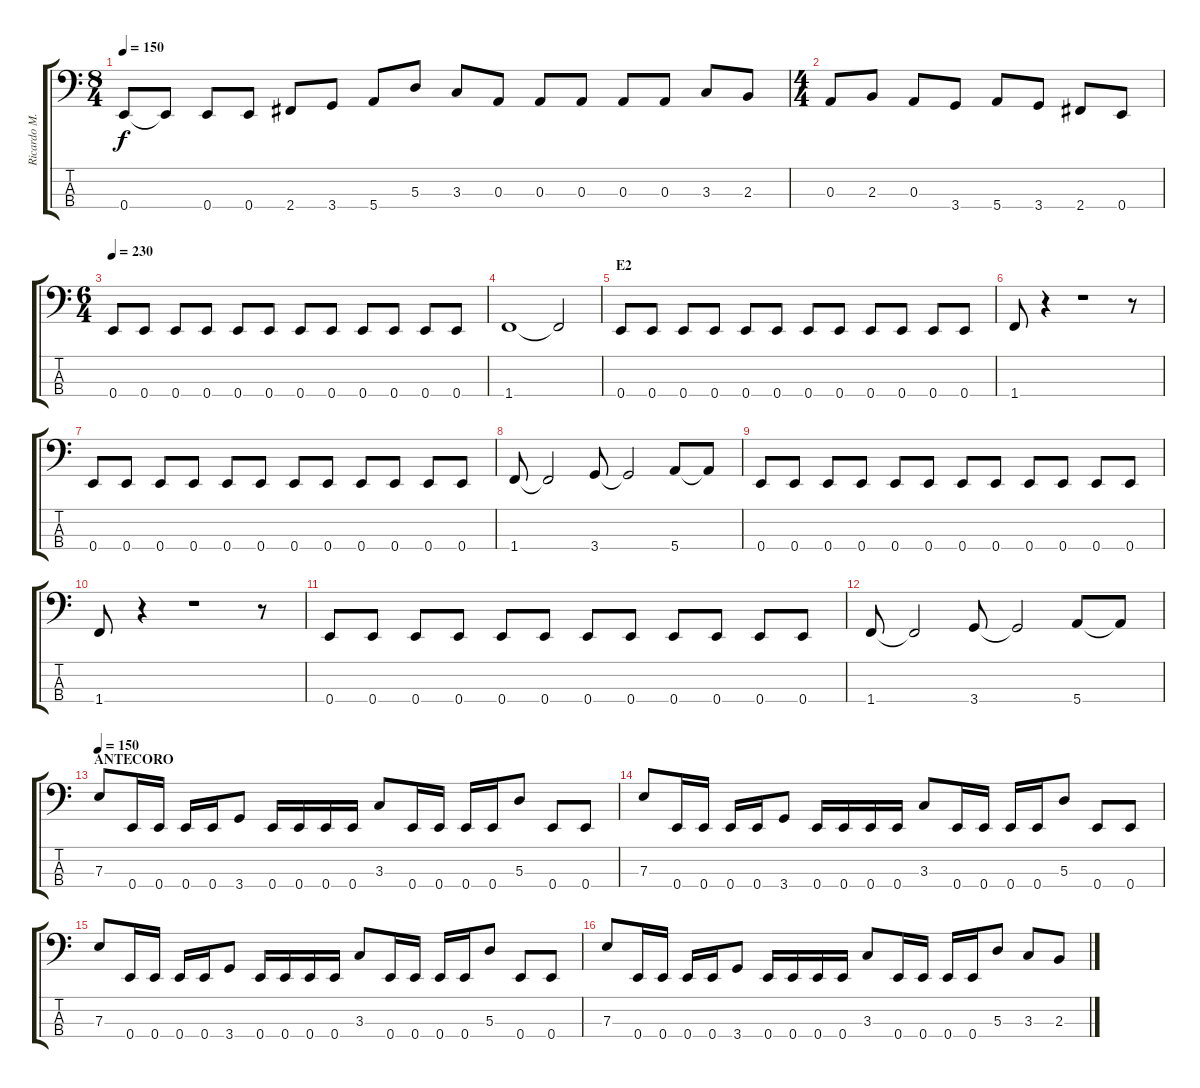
\track ("Ricardo M. (Bajo)" "Ricardo M.") {instrument electricbassfinger}
\staff {score tabs}
\tuning (G2 D2 A1 E1) {hide}
\ts (8 4)
\tempo 150
\clef f4
\ks c
0.4.8{dy f} 0.4{t}.8 0.4.8 0.4.8 2.4.8 3.4.8 5.4.8 5.3.8 3.3.8 0.3.8 0.3.8 0.3.8 0.3.8 0.3.8 3.3.8 2.3.8 |
\ts (4 4)
0.3.8 2.3.8 0.3.8 3.4.8 5.4.8 3.4.8 2.4.8 0.4.8 |
\ts (6 4)
\tempo 230
0.4.8 0.4.8 0.4.8 0.4.8 0.4.8 0.4.8 0.4.8 0.4.8 0.4.8 0.4.8 0.4.8 0.4.8 |
1.4.1 1.4{t}.2 |
\section ("" "E2")
0.4.8 0.4.8 0.4.8 0.4.8 0.4.8 0.4.8 0.4.8 0.4.8 0.4.8 0.4.8 0.4.8 0.4.8 |
1.4.8 r.4 r.1 r.8 |
0.4.8 0.4.8 0.4.8 0.4.8 0.4.8 0.4.8 0.4.8 0.4.8 0.4.8 0.4.8 0.4.8 0.4.8 |
1.4.8 1.4{t}.2 3.4.8 3.4{t}.2 5.4.8 5.4{t}.8 |
0.4.8 0.4.8 0.4.8 0.4.8 0.4.8 0.4.8 0.4.8 0.4.8 0.4.8 0.4.8 0.4.8 0.4.8 |
1.4.8 r.4 r.1 r.8 |
0.4.8 0.4.8 0.4.8 0.4.8 0.4.8 0.4.8 0.4.8 0.4.8 0.4.8 0.4.8 0.4.8 0.4.8 |
1.4.8 1.4{t}.2 3.4.8 3.4{t}.2 5.4.8 5.4{t}.8 |
\section ("" "ANTECORO")
\tempo 150
7.3.8 0.4.16 0.4.16 0.4.16 0.4.16 3.4.8 0.4.16 0.4.16 0.4.16 0.4.16 3.3.8 0.4.16 0.4.16 0.4.16 0.4.16 5.3.8 0.4.8 0.4.8 |
7.3.8 0.4.16 0.4.16 0.4.16 0.4.16 3.4.8 0.4.16 0.4.16 0.4.16 0.4.16 3.3.8 0.4.16 0.4.16 0.4.16 0.4.16 5.3.8 0.4.8 0.4.8 |
7.3.8 0.4.16 0.4.16 0.4.16 0.4.16 3.4.8 0.4.16 0.4.16 0.4.16 0.4.16 3.3.8 0.4.16 0.4.16 0.4.16 0.4.16 5.3.8 0.4.8 0.4.8 |
7.3.8 0.4.16 0.4.16 0.4.16 0.4.16 3.4.8 0.4.16 0.4.16 0.4.16 0.4.16 3.3.8 0.4.16 0.4.16 0.4.16 0.4.16 5.3.8 3.3.8 2.3.8
